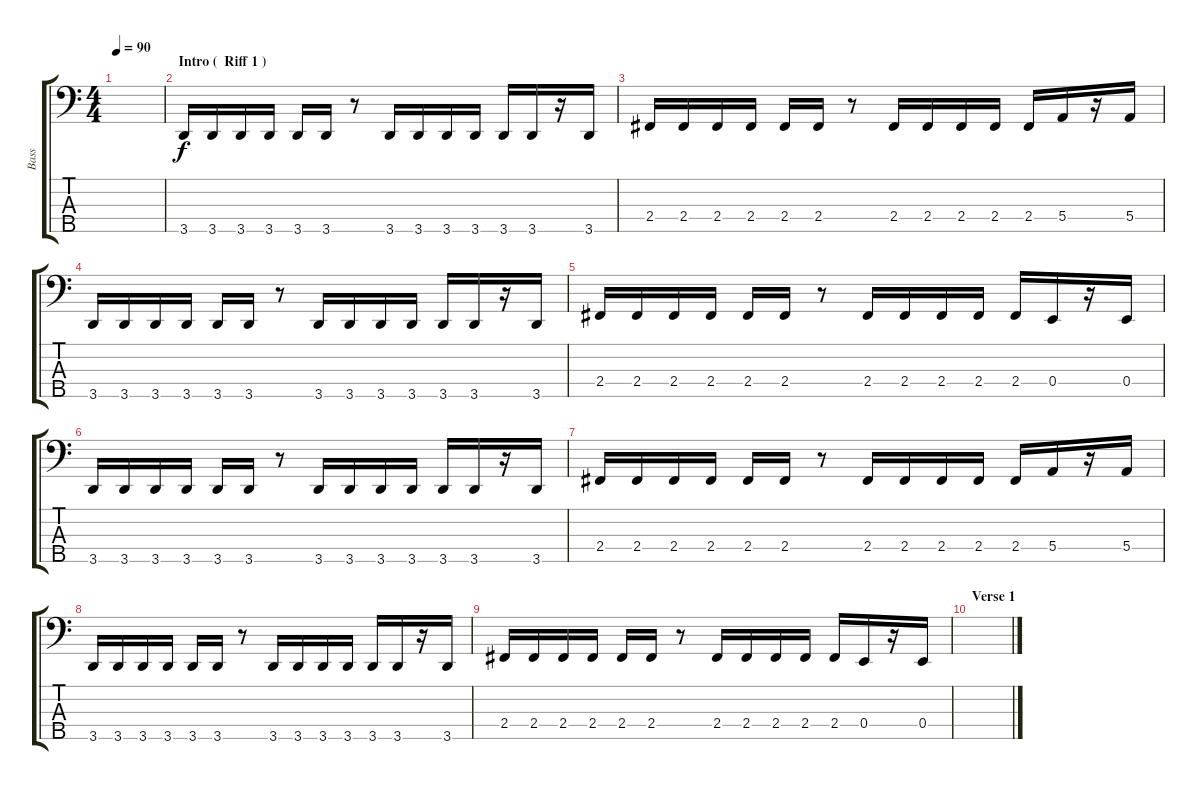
\track ("Bass" "Bass") {instrument electricbassfinger}
\staff {score tabs}
\tuning (G2 D2 A1 E1 B0) {hide}
\ts (4 4)
\tempo 90
\clef f4
\ks c
|
\section ("" "Intro (  Riff 1 )")
3.5.16 3.5.16 3.5.16 3.5.16 3.5.16 3.5.16 r.8 3.5.16 3.5.16 3.5.16 3.5.16 3.5.16 3.5.16 r.16 3.5.16 |
2.4.16 2.4.16 2.4.16 2.4.16 2.4.16 2.4.16 r.8 2.4.16 2.4.16 2.4.16 2.4.16 2.4.16 5.4.16 r.16 5.4.16 |
3.5.16 3.5.16 3.5.16 3.5.16 3.5.16 3.5.16 r.8 3.5.16 3.5.16 3.5.16 3.5.16 3.5.16 3.5.16 r.16 3.5.16 |
2.4.16 2.4.16 2.4.16 2.4.16 2.4.16 2.4.16 r.8 2.4.16 2.4.16 2.4.16 2.4.16 2.4.16 0.4.16 r.16 0.4.16 |
3.5.16 3.5.16 3.5.16 3.5.16 3.5.16 3.5.16 r.8 3.5.16 3.5.16 3.5.16 3.5.16 3.5.16 3.5.16 r.16 3.5.16 |
2.4.16 2.4.16 2.4.16 2.4.16 2.4.16 2.4.16 r.8 2.4.16 2.4.16 2.4.16 2.4.16 2.4.16 5.4.16 r.16 5.4.16 |
3.5.16 3.5.16 3.5.16 3.5.16 3.5.16 3.5.16 r.8 3.5.16 3.5.16 3.5.16 3.5.16 3.5.16 3.5.16 r.16 3.5.16 |
2.4.16 2.4.16 2.4.16 2.4.16 2.4.16 2.4.16 r.8 2.4.16 2.4.16 2.4.16 2.4.16 2.4.16 0.4.16 r.16 0.4.16 |
\section ("" "Verse 1")
